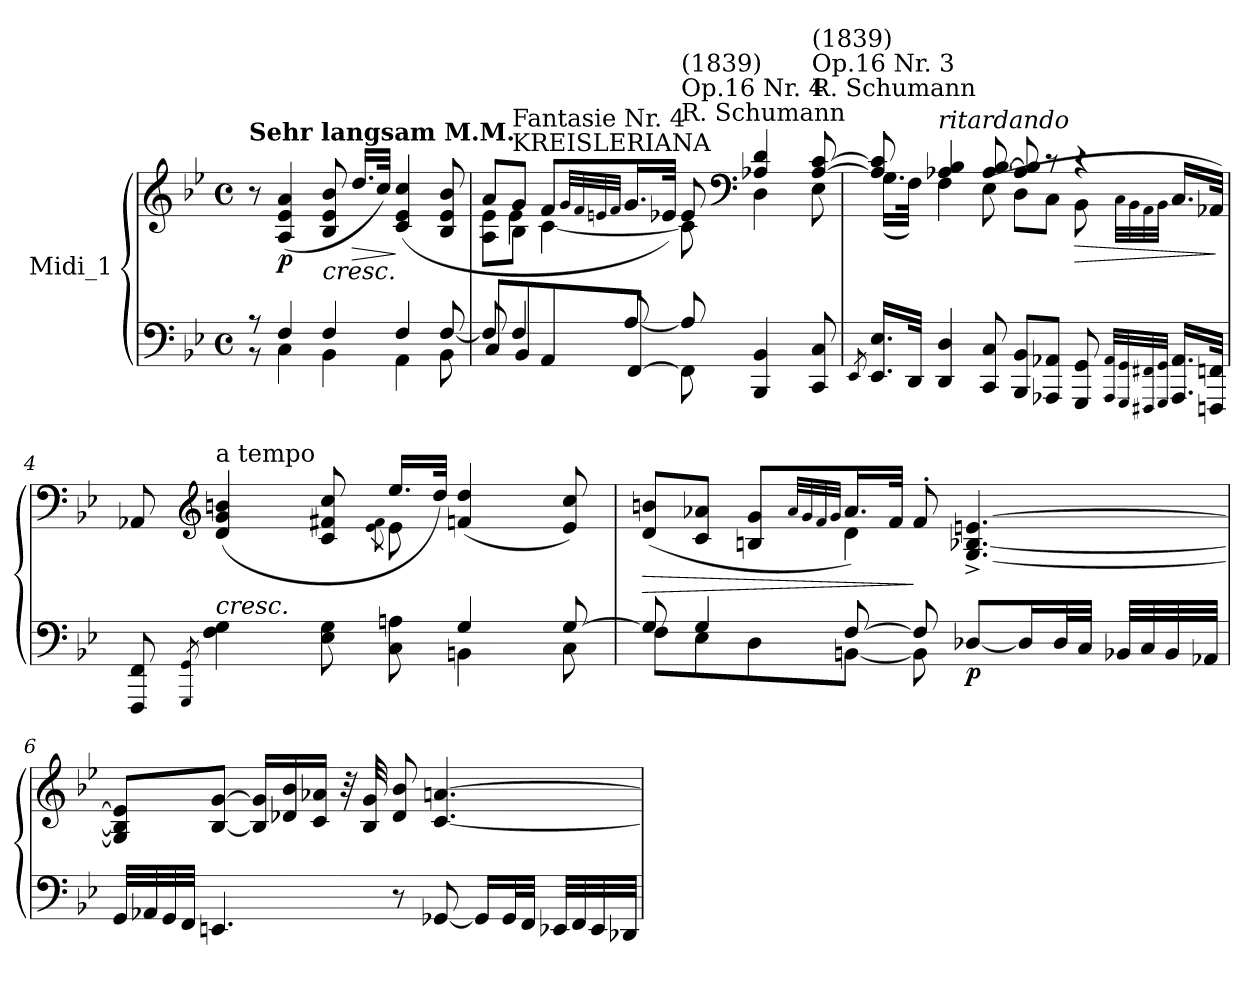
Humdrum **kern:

**kern	**kern	**dynam
*part1	*part1	*part1
*staff2	*staff1	*staff1/2
*I"Midi_1	*	*
*clefF4	*clefG2	*
*k[b-e-]	*k[b-e-]	*
*B-:	*B-:	*
*M4/4	*M4/4	*
*met(c)	*met(c)	*
=1	=1	=1
*^	*^	*
*	*^	*	*	*
!	!	!	!LO:TX:a:B:t=Sehr langsam M.M.	!	!
2ryy	8r	8r	8r	2ryy	.
!	!	!	!	!	!LO:DY:b
.	4F/	4C\	(>4A/ 4e-/ 4a/	.	p
!	!	!	!	!	!LO:HP:b
.	4F/	4BB-\	8B-/ 8e-/ 8b-/	.	<
!	!	!	!	!	!LO:HP:b
2ryy	.	.	16.dd/LL	2ryy	>
*	*	*	*MM33	*	*
.	.	.	32cc/JJk)	.	[
.	4F/	(<4AA\	(>4c/ 4e-/ 4cc/	.	]
.	[8F/	8BB-\	8B-/ 8e-/ 8b-/	.	.
=2	=2	=2	=2	=2	=2
*	*	*	*	*^	*
8ryy	8F/]	8C/L	8a/L	8A\ 8e-\L	8ryy	.
!	!	!	!LO:TX:a:t=KREISLERIANA	!	!	!
!	!	!	!LO:TX:a:t=Fantasie Nr. 4	!	!	!
4ryy	4F/	8BB-/	8g/J	8B-\J	4e-\	.
.	.	8AA/	8f/L	[4c\	.	.
.	.	.	32qg/LLL	.	.	.
.	.	.	32qf/	.	.	.
.	.	.	32qen/	.	.	.
.	.	.	32qf/JJJ	.	.	.
8ryy	[8A/	[8FF/J	16.g/L	.	2ryy	.
.	.	.	32e-X/JJk)	.	.	.
!	!	!	!LO:TX:a:t=R. Schumann	!	!	!
!	!	!	!LO:TX:a:t=Op.16 Nr. 4	!	!	!
!	!	!	!LO:TX:a:t=(1839)	!	!	!
8ryy	8A/]	8FF\]	8e-/	8c\]	.	.
*	*	*	*clefF4	*	*	*
8ryy	4BBB-/ 4BB-/	8ryy	4A-X/ 4d/	4D\	.	.
4ryy	.	4ryy	.	.	.	.
!	!	!	!LO:TX:a:t=R. Schumann	!	!	!
!	!	!	!LO:TX:a:t=Op.16 Nr. 3	!	!	!
!	!	!	!LO:TX:a:t=(1839)	!	!	!
.	8CC/ 8C/	.	[8A-/ [8c/)	8E-\	8ryy	.
*v	*v	*v	*	*	*	*
*	*v	*v	*v	*
!!LO:LB:g=z
=3	=3	=3
8qEE-/	.	.
*^	*^	*
16.EE-/ 16.E-/LL	2ryy	8A-/] 8c/]	(<16.G\LL	.
32DD/JJk	.	.	32F\JJk)	.
!	!	!LO:TX:a:i:t=ritardando	!	!
4DD/ 4D/	.	4A-X/ 4B-/	4F\	.
8CC/ 8C/	.	[8A-/ [8B-/	(>8E-\	.
8BBB-/ 8BB-/L	2ryy	8A-/] 8B-/]	8D\L	.
8AAA-X/ 8AA-X/J	.	8r	8C\J	.
!	!	!	!	!LO:HP:b
8GGG/ 8GG/	.	4r	8BB-\	>
32qAAA-/ 32qAA-/LLL	.	.	32qC\LLL	.
32qGGG/ 32qGG/	.	.	32qBB-\	.
32qFFF#X/ 32qFF#X/	.	.	32qAA\	.
32qGGG/ 32qGG/JJJ	.	.	32qBB-\JJJ	.
16.AAA-/ 16.AA-/LL	.	.	16.C/LL	.
32FFFn/ 32FFn/JJk	.	.	32AA-X/JJk)	.
*v	*v	*	*	*
*	*v	*v	*
.	.	]
=4	=4	=4
*^	*^	*
8FFF/ 8FF/	2ryy	8AA-X/	8ryy	.
8qGGG/ 8qGG/	.	.	.	.
*	*	*clefG2	*	*
!	!	!LO:TX:a:t=a tempo	!	!
!LO:TX:a:i:t=cresc.	!	!	!	!
4F\ 4G\	.	(>4d/ 4g/ 4bn/	8ryy	.
.	.	.	4ryy	.
8E-\ 8G\	.	8c/ 8f#X/ 8cc/	.	.
.	.	.	8qe-\ 8qf#\	.
8C\ 8Ani\	8ryy	16.ee-/LL	8e-\	.
.	.	32dd/JJk)	.	.
4G/	4BBn\	(>4fn/ 4dd/	8ryy	.
.	.	.	4ryy	.
[8G/	8C\	8e-/ 8cc/)	.	.
!!LO:LB:g=z	!!
=5	=5	=5	=5	=5
!	!	!	!	!LO:HP:b
8G/]	8F\L	(>8d/ 8bn/L	4ryy	>
4G/	8E-\	8c/ 8a-X/J	.	.
.	8D\	8Bn/ 8g/L	8ryy	.
.	.	32qa-/LLL	.	.
.	.	32qg/	.	.
.	.	32qf/	.	.
.	.	32qg/JJJ	.	.
[8F/	[8BBn\J	16.a-/L)	4d\	.
.	.	32f/JJk	.	.
8F/]	8BB\]	8f'/	.	]
!	!	!	!	!LO:DY:b=2
[8D-X/L	8ryy	[4.G/^ [4.B-X/^ [4.en/^	8ryy	p
16D-/L]	4ryy	.	4ryy	.
32D-/L	.	.	.	.
32C/JJJ	.	.	.	.
32BB-i/LLL	.	.	.	.
32C/	.	.	.	.
32BB-/	.	.	.	.
32AA-X/JJJ	.	.	.	.
=6	=6	=6	=6	=6
32GG/LLL	2ryy	8G/] 8B-/] 8e/]L	2ryy	.
32AA-X/	.	.	.	.
32GG/	.	.	.	.
32FF/JJJ	.	.	.	.
4.EEn/	.	[8B-/ [8g/J	.	.
.	.	16B-/] 16g/]LL	.	.
.	.	16d-X/ 16b-/	.	.
.	.	16c/ 16a-X/JJ	.	.
.	.	32r	.	.
.	.	32B-/ 32g/	.	.
8r	2ryy	8d-/ 8b-/	2ryy	.
[8GG-X/	.	[4.c/ [4.an/	.	.
16GG-/LL]	.	.	.	.
32GG-/L	.	.	.	.
32FF/JJJ	.	.	.	.
32EE-X/LLL	.	.	.	.
32FF/	.	.	.	.
32EE-/	.	.	.	.
32DD-X/JJJ	.	.	.	.
*v	*v	*	*	*
*	*v	*v	*
=	=	=
*-	*-	*-
